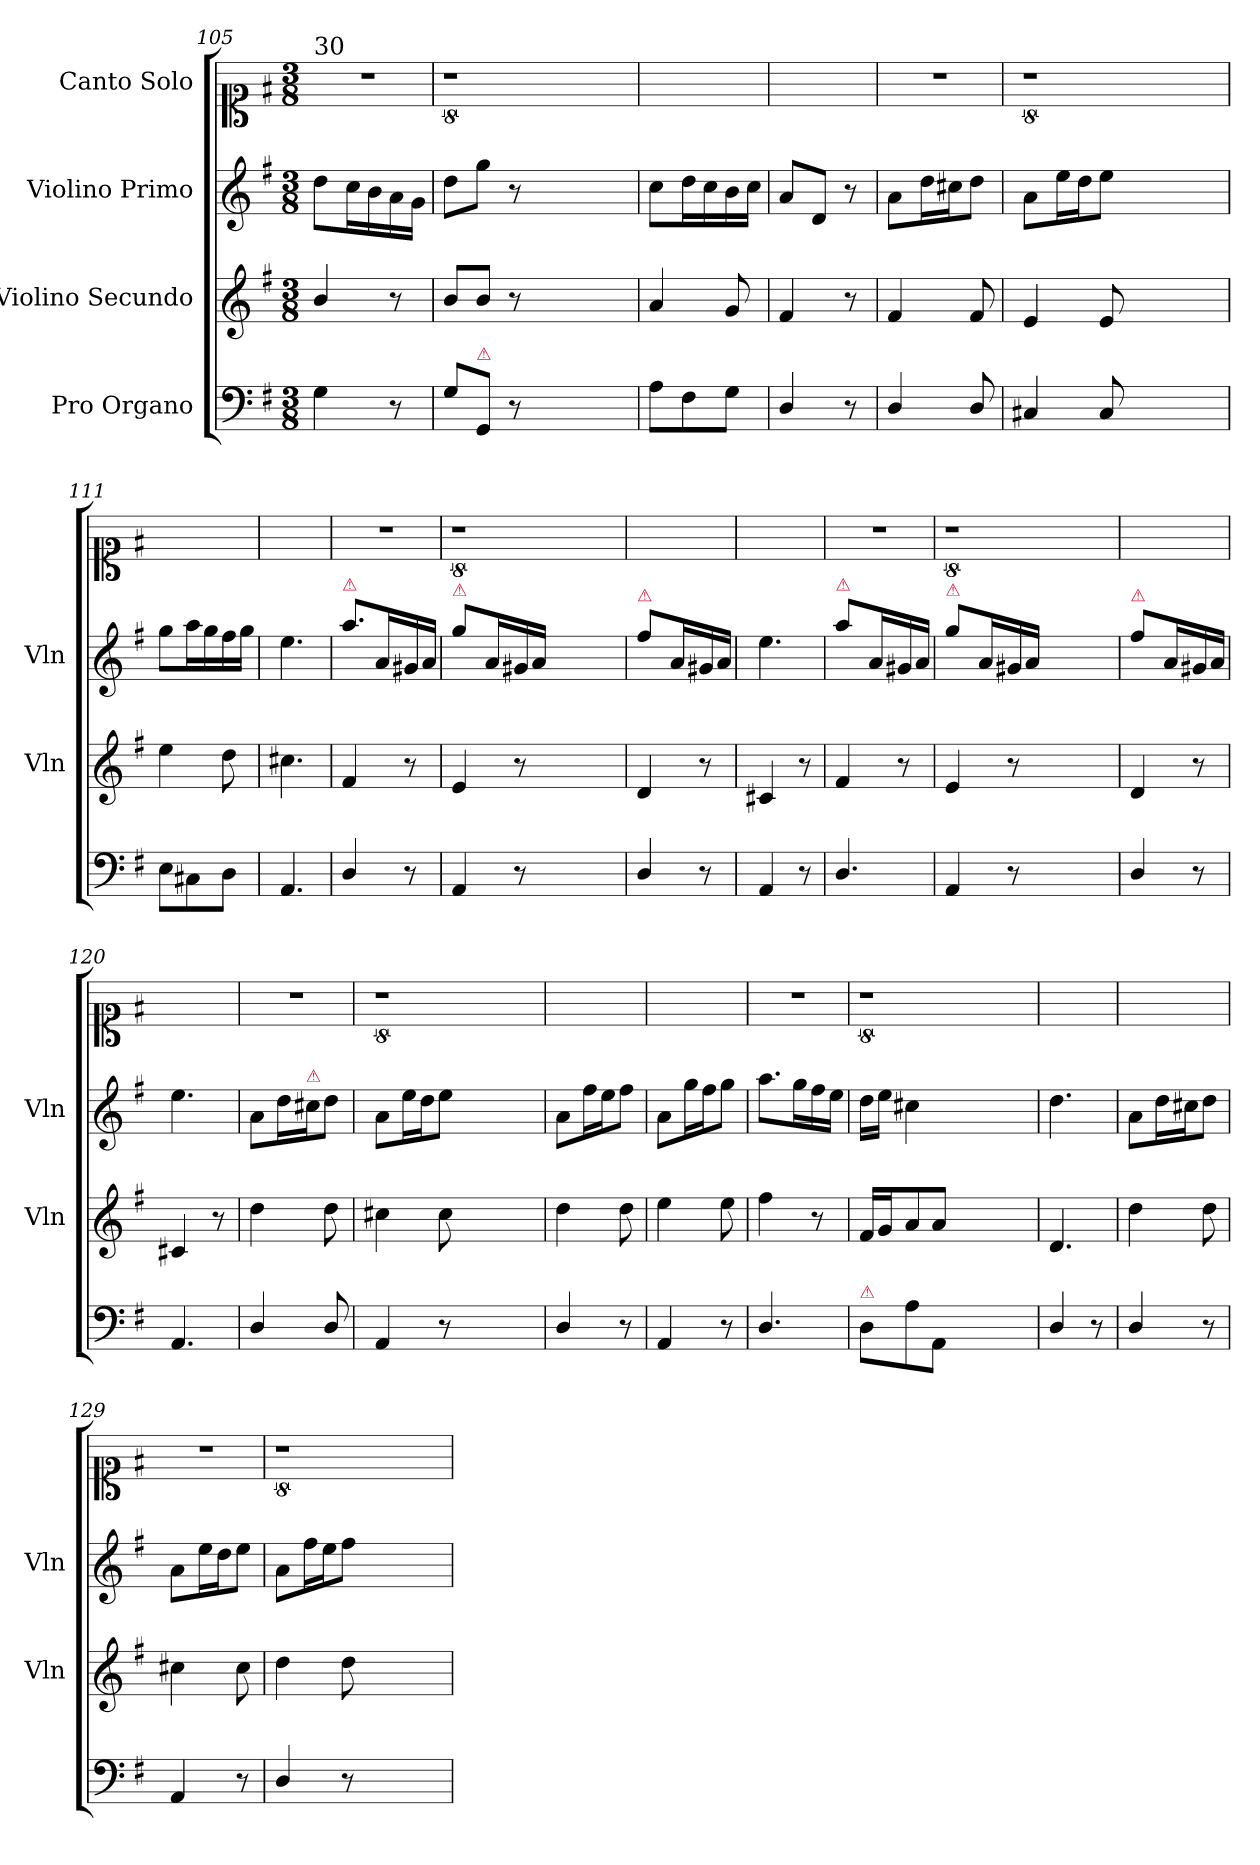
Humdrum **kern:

**kern	**kern	**kern	**kern
*part4	*part3	*part2	*part1
*staff4	*staff3	*staff2	*staff1
*I"Pro Organo	*I"Violino Secundo	*I"Violino Primo	*I"Canto Solo
*	*I'Vln	*I'Vln	*
*clefF4	*clefG2	*clefG2	*clefC1
*k[f#]	*k[f#]	*k[f#]	*k[f#]
*M3/8	*M3/8	*M3/8	*M3/8
=105	=105	=105	=105
!	!	!	!LO:TX:a:t=30
4G\	4b/	8dd\L	4.r
.	.	16cc\L	.
.	.	16b\	.
8r	8r	16a/	.
.	.	16g/JJ	.
=106	=106	=106	=106
8G\L	8b/L	8dd\L	8%9r
!LO:TX:a:color=crimson:t=⚠	!	!	!
8GG/J	8b/J	8gg\J	.
8r	8r	8r	.
2.ryy	2.ryy	2.ryy	.
=107	=107	=107	=107
8A\L	4a/	8cc\L	4.ryy
8F#\	.	16dd\L	.
.	.	16cc\	.
8G\J	8g/	16b\	.
.	.	16cc\JJ	.
=108	=108	=108	=108
4D/	4f#/	8a/L	4.ryy
.	.	8d/J	.
8r	8r	8r	.
=109	=109	=109	=109
4D/	4f#/	8a/L	4.r
.	.	16dd\L	.
.	.	16cc#X\J	.
8D/	8f#/	8dd\J	.
=110	=110	=110	=110
4C#X/	4e/	8a/L	8%9r
.	.	16ee\L	.
.	.	16dd\J	.
8C#/	8e/	8ee\J	.
2.ryy	2.ryy	2.ryy	.
=111	=111	=111	=111
8E\L	4ee\	8gg\L	4.ryy
8C#X/	.	16aa\L	.
.	.	16gg\	.
8D\J	8dd\	16ff#\	.
.	.	16gg\JJ	.
=112	=112	=112	=112
4.AA/	4.cc#X\	4.ee\	4.ryy
=113	=113	=113	=113
!	!	!LO:TX:a:color=crimson:t=⚠	!
4D/	4f#/	8.aa\L	4.r
.	.	16a/L	.
8r	8r	16g#X/	.
.	.	16a/JJ	.
=114	=114	=114	=114
!	!	!LO:TX:a:color=crimson:t=⚠	!
!	!	!LO:N:vis=8	!
4AA/	4e/	8.gg\L	8%9r
.	.	16a/L	.
8r	8r	16g#X/	.
.	.	16a/JJ	.
2.ryy	2.ryy	2.ryy	.
=115	=115	=115	=115
!	!	!LO:TX:a:color=crimson:t=⚠	!
!	!	!LO:N:vis=8	!
4D/	4d/	8.ff#\L	4.ryy
.	.	16a/L	.
8r	8r	16g#X/	.
.	.	16a/JJ	.
=116	=116	=116	=116
4AA/	4c#X/	4.ee\	4.ryy
8r	8r	.	.
=117	=117	=117	=117
!	!	!LO:TX:a:color=crimson:t=⚠	!
!	!	!LO:N:vis=8	!
4.D/	4f#/	8.aa\L	4.r
.	.	16a/L	.
.	8r	16g#X/	.
.	.	16a/JJ	.
=118	=118	=118	=118
!	!	!LO:TX:a:color=crimson:t=⚠	!
!	!	!LO:N:vis=8	!
4AA/	4e/	8.gg\L	8%9r
.	.	16a/L	.
8r	8r	16g#X/	.
.	.	16a/JJ	.
2.ryy	2.ryy	2.ryy	.
=119	=119	=119	=119
!	!	!LO:TX:a:color=crimson:t=⚠	!
!	!	!LO:N:vis=8	!
4D/	4d/	8.ff#\L	4.ryy
.	.	16a/L	.
8r	8r	16g#X/	.
.	.	16a/JJ	.
=120	=120	=120	=120
4.AA/	4c#X/	4.ee\	4.ryy
.	8r	.	.
=121	=121	=121	=121
4D/	4dd\	8a/L	4.r
.	.	16dd\L	.
!	!	!LO:TX:a:color=crimson:t=⚠	!
.	.	16cc#X\J	.
8D/	8dd\	8dd\J	.
=122	=122	=122	=122
4AA/	4cc#X\	8a/L	8%9r
.	.	16ee\L	.
.	.	16dd\J	.
8r	8cc#\	8ee\J	.
2.ryy	2.ryy	2.ryy	.
=123	=123	=123	=123
4D/	4dd\	8a/L	4.ryy
.	.	16ff#\L	.
.	.	16ee\J	.
8r	8dd\	8ff#\J	.
=124	=124	=124	=124
4AA/	4ee\	8a/L	4.ryy
.	.	16gg\L	.
.	.	16ff#\J	.
8r	8ee\	8gg\J	.
=125	=125	=125	=125
4.D/	4ff#\	8.aa\L	4.r
.	.	16gg\L	.
.	8r	16ff#\	.
.	.	16ee\JJ	.
=126	=126	=126	=126
!LO:TX:a:color=crimson:t=⚠	!	!	!
8D\L	16f#/LL	16dd\LL	8%9r
.	16g/J	16ee\JJ	.
8A\	8a/	4cc#X\	.
8AA/J	8a/J	.	.
2.ryy	2.ryy	2.ryy	.
=127	=127	=127	=127
4D/	4.d/	4.dd\	4.ryy
8r	.	.	.
=128	=128	=128	=128
4D/	4dd\	8a/L	4.ryy
.	.	16dd\L	.
.	.	16cc#X\J	.
8r	8dd\	8dd\J	.
=129	=129	=129	=129
4AA/	4cc#X\	8a/L	4.r
.	.	16ee\L	.
.	.	16dd\J	.
8r	8cc#\	8ee\J	.
=130	=130	=130	=130
4D/	4dd\	8a/L	8%9r
.	.	16ff#\L	.
.	.	16ee\J	.
8r	8dd\	8ff#\J	.
2.ryy	2.ryy	2.ryy	.
=	=	=	=
*-	*-	*-	*-
